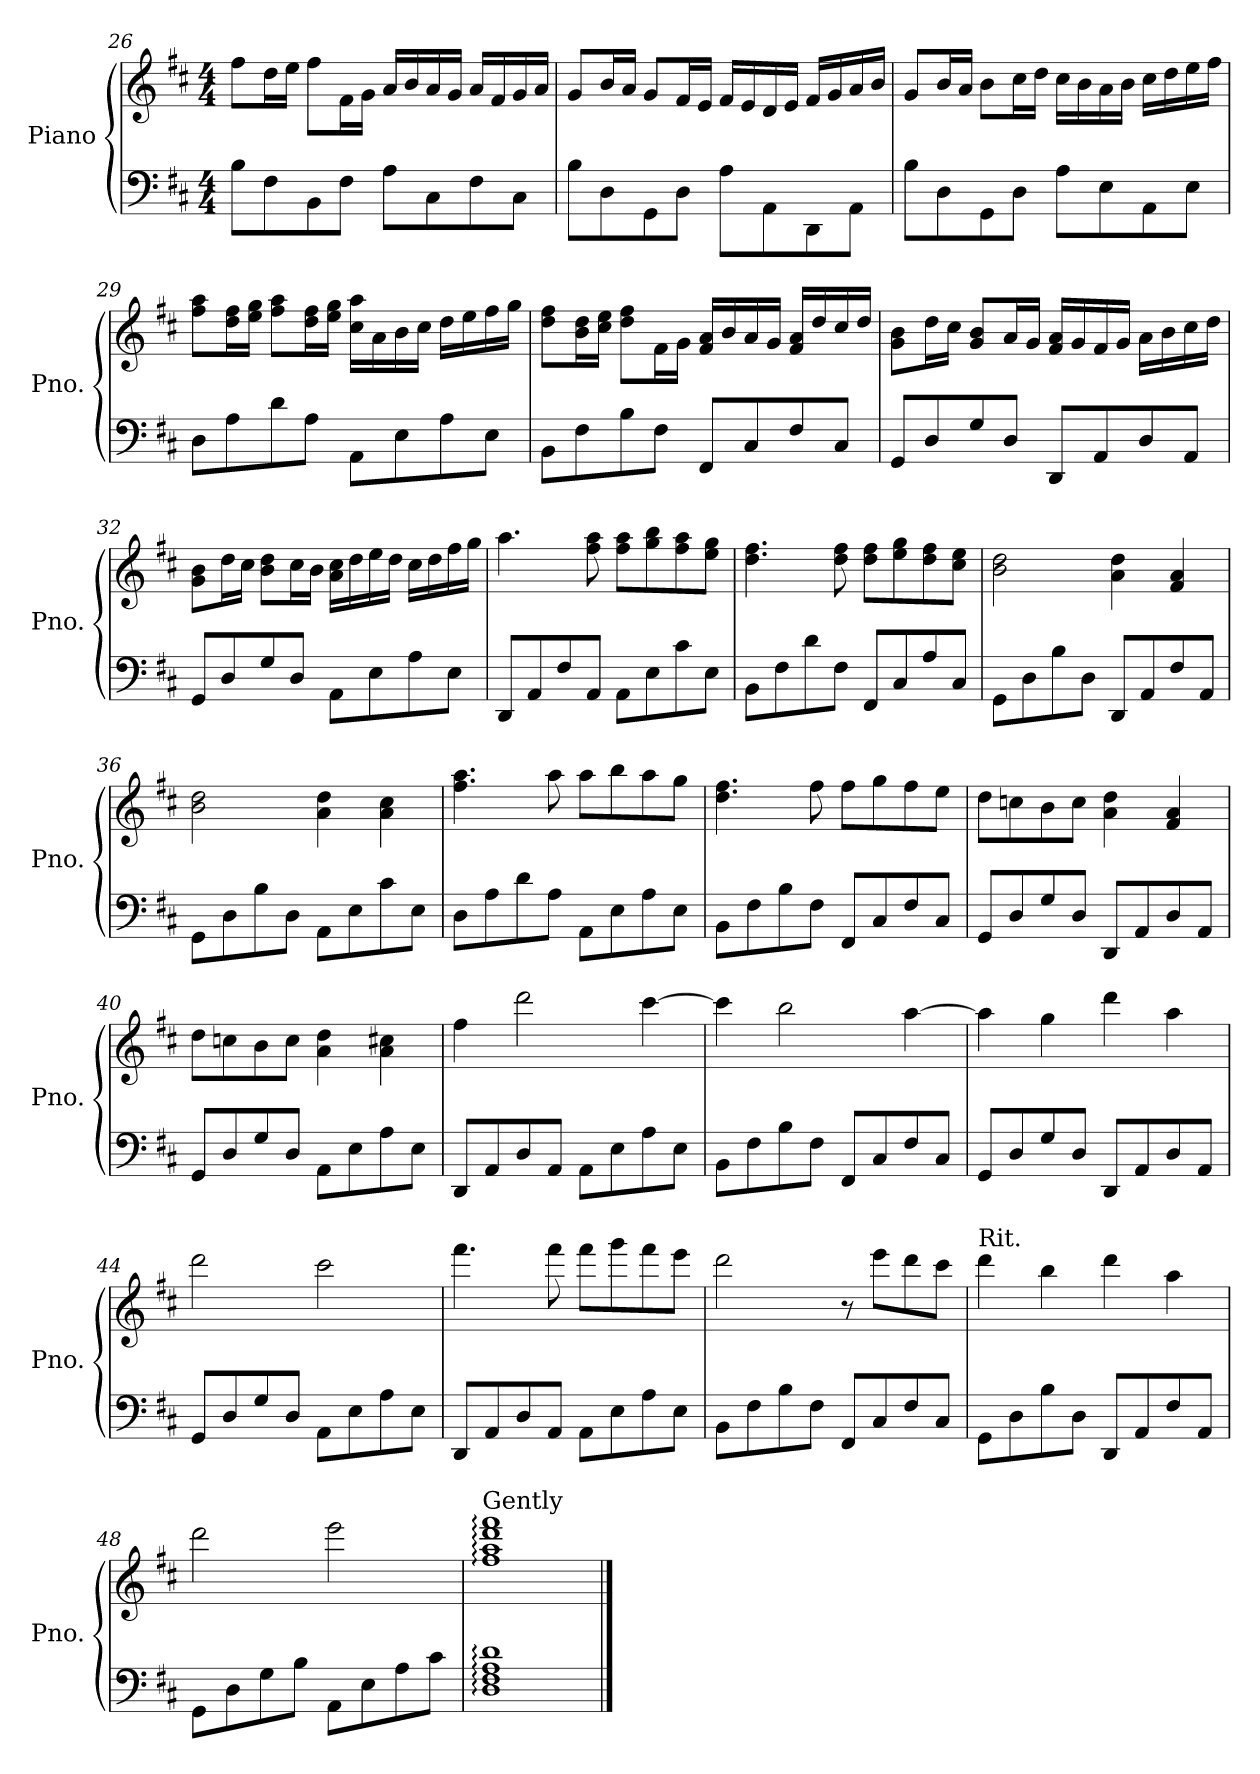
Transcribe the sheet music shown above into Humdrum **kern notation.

**kern	**kern
*part1	*part1
*staff2	*staff1
*I"Piano	*
*I'Pno.	*
*clefF4	*clefG2
*k[f#c#]	*k[f#c#]
*M4/4	*M4/4
=26	=26
8B\L	8ff#\L
8F#\	16dd\L
.	16ee\JJ
8BB\	8ff#\L
8F#\J	16f#\L
.	16g\JJ
8A\L	16a/LL
.	16b/
8C#\	16a/
.	16g/JJ
8F#\	16a/LL
.	16f#/
8C#\J	16g/
.	16a/JJ
!!LO:LB:g=z
=27	=27
8B\L	8g/L
8D\	16b/L
.	16a/JJ
8GG\	8g/L
8D\J	16f#/L
.	16e/JJ
8A\L	16f#/LL
.	16e/
8AA\	16d/
.	16e/JJ
8DD\	16f#/LL
.	16g/
8AA\J	16a/
.	16b/JJ
=28	=28
8B\L	8g/L
8D\	16b/L
.	16a/JJ
8GG\	8b\L
8D\J	16cc#\L
.	16dd\JJ
8A\L	16cc#\LL
.	16b\
8E\	16a\
.	16b\JJ
8AA\	16cc#\LL
.	16dd\
8E\J	16ee\
.	16ff#\JJ
=29	=29
8D\L	8ff#\ 8aa\L
8A\	16dd\ 16ff#\L
.	16ee\ 16gg\JJ
8d\	8ff#\ 8aa\L
8A\J	16dd\ 16ff#\L
.	16ee\ 16gg\JJ
8AA\L	16cc#\ 16aa\LL
.	16a\
8E\	16b\
.	16cc#\JJ
8A\	16dd\LL
.	16ee\
8E\J	16ff#\
.	16gg\JJ
!!LO:LB:g=z
=30	=30
8BB\L	8dd\ 8ff#\L
8F#\	16b\ 16dd\L
.	16cc#\ 16ee\JJ
8B\	8dd\ 8ff#\L
8F#\J	16f#\L
.	16g\JJ
8FF#/L	16f#/ 16a/LL
.	16b/
8C#/	16a/
.	16g/JJ
8F#/	16f#/ 16a/LL
.	16dd/
8C#/J	16cc#/
.	16dd/JJ
=31	=31
8GG/L	8g\ 8b\L
8D/	16dd\L
.	16cc#\JJ
8G/	8g/ 8b/L
8D/J	16a/L
.	16g/JJ
8DD/L	16f#/ 16a/LL
.	16g/
8AA/	16f#/
.	16g/JJ
8D/	16a\LL
.	16b\
8AA/J	16cc#\
.	16dd\JJ
=32	=32
8GG/L	8g\ 8b\L
8D/	16dd\L
.	16cc#\JJ
8G/	8b\ 8dd\L
8D/J	16cc#\L
.	16b\JJ
8AA\L	16a\ 16cc#\LL
.	16dd\
8E\	16ee\
.	16dd\JJ
8A\	16cc#\LL
.	16dd\
8E\J	16ff#\
.	16gg\JJ
!!LO:LB:g=z
=33	=33
8DD/L	4.aa\
8AA/	.
8F#/	.
8AA/J	8ff#\ 8aa\
8AA\L	8ff#\ 8aa\L
8E\	8gg\ 8bb\
8c#\	8ff#\ 8aa\
8E\J	8ee\ 8gg\J
=34	=34
8BB\L	4.dd\ 4.ff#\
8F#\	.
8d\	.
8F#\J	8dd\ 8ff#\
8FF#/L	8dd\ 8ff#\L
8C#/	8ee\ 8gg\
8A/	8dd\ 8ff#\
8C#/J	8cc#\ 8ee\J
=35	=35
8GG\L	2b\ 2dd\
8D\	.
8B\	.
8D\J	.
8DD/L	4a\ 4dd\
8AA/	.
8F#/	4f#/ 4a/
8AA/J	.
=36	=36
8GG\L	2b\ 2dd\
8D\	.
8B\	.
8D\J	.
8AA\L	4a\ 4dd\
8E\	.
8c#\	4a\ 4cc#\
8E\J	.
=37	=37
8D\L	4.ff#\ 4.aa\
8A\	.
8d\	.
8A\J	8aa\
8AA\L	8aa\L
8E\	8bb\
8A\	8aa\
8E\J	8gg\J
!!LO:LB:g=z
=38	=38
8BB\L	4.dd\ 4.ff#\
8F#\	.
8B\	.
8F#\J	8ff#\
8FF#/L	8ff#\L
8C#/	8gg\
8F#/	8ff#\
8C#/J	8ee\J
=39	=39
8GG/L	8dd\L
8D/	8ccn\
8G/	8b\
8D/J	8cc\J
8DD/L	4a\ 4dd\
8AA/	.
8D/	4f#/ 4a/
8AA/J	.
=40	=40
8GG/L	8dd\L
8D/	8ccn\
8G/	8b\
8D/J	8cc\J
8AA\L	4a\ 4dd\
8E\	.
8A\	4a\ 4cc#X\
8E\J	.
=41	=41
8DD/L	4ff#\
8AA/	.
8D/	2ddd\
8AA/J	.
8AA\L	.
8E\	.
8A\	[4ccc#\
8E\J	.
=42	=42
8BB\L	4ccc#\]
8F#\	.
8B\	2bb\
8F#\J	.
8FF#/L	.
8C#/	.
8F#/	[4aa\
8C#/J	.
!!LO:PB:g=z
=43	=43
8GG/L	4aa\]
8D/	.
8G/	4gg\
8D/J	.
8DD/L	4ddd\
8AA/	.
8D/	4aa\
8AA/J	.
=44	=44
8GG/L	2ddd\
8D/	.
8G/	.
8D/J	.
8AA\L	2ccc#\
8E\	.
8A\	.
8E\J	.
=45	=45
8DD/L	4.fff#\
8AA/	.
8D/	.
8AA/J	8fff#\
8AA\L	8fff#\L
8E\	8ggg\
8A\	8fff#\
8E\J	8eee\J
=46	=46
8BB\L	2ddd\
8F#\	.
8B\	.
8F#\J	.
8FF#/L	8r
8C#/	8eee\L
8F#/	8ddd\
8C#/J	8ccc#\J
=47	=47
!	!LO:TX:a:t=Rit.
8GG\L	4ddd\
8D\	.
8B\	4bb\
8D\J	.
8DD/L	4ddd\
8AA/	.
8F#/	4aa\
8AA/J	.
!!LO:LB:g=z
=48	=48
8GG\L	2ddd\
8D\	.
8G\	.
8B\J	.
8AA\L	2eee\
8E\	.
8A\	.
8c#\J	.
=49	=49
!	!LO:TX:a:t=Gently
1D: 1F#: 1A: 1d:	1ff#: 1aa: 1ddd: 1fff#:
==	==
*-	*-
